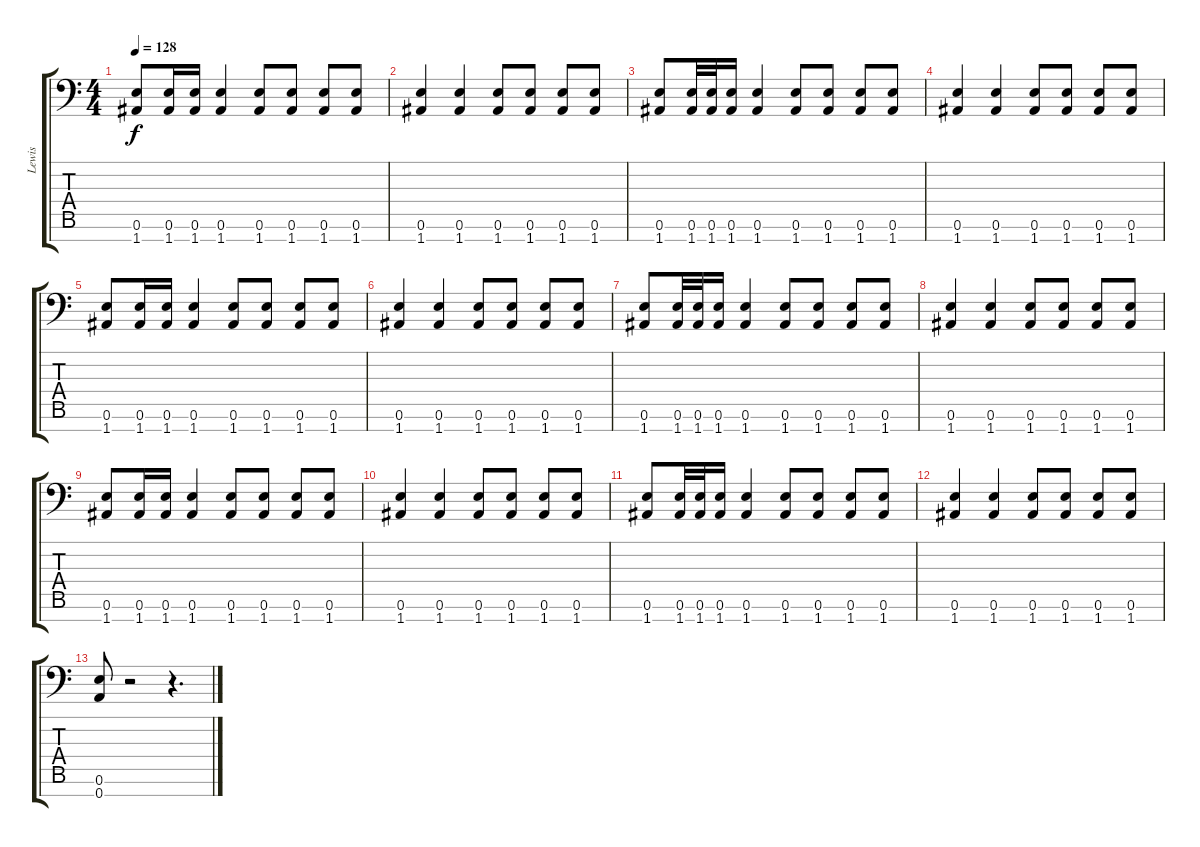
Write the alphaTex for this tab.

\track ("Lewis" "Lewis") {instrument distortionguitar}
\staff {score tabs}
\tuning (E4 B3 G3 D3 A2 E2 A1) {hide}
\ts (4 4)
\tempo 128
\clef f4
\ks c
(0.6 1.7).8{dy f} (0.6 1.7).16 (0.6 1.7).16 (0.6 1.7).4 (0.6 1.7).8 (0.6 1.7).8 (0.6 1.7).8 (0.6 1.7).8 |
(0.6 1.7).4 (0.6 1.7).4 (0.6 1.7).8 (0.6 1.7).8 (0.6 1.7).8 (0.6 1.7).8 |
(0.6 1.7).8 (0.6 1.7).32 (0.6 1.7).32 (0.6 1.7).16 (0.6 1.7).4 (0.6 1.7).8 (0.6 1.7).8 (0.6 1.7).8 (0.6 1.7).8 |
(0.6 1.7).4 (0.6 1.7).4 (0.6 1.7).8 (0.6 1.7).8 (0.6 1.7).8 (0.6 1.7).8 |
(0.6 1.7).8 (0.6 1.7).16 (0.6 1.7).16 (0.6 1.7).4 (0.6 1.7).8 (0.6 1.7).8 (0.6 1.7).8 (0.6 1.7).8 |
(0.6 1.7).4 (0.6 1.7).4 (0.6 1.7).8 (0.6 1.7).8 (0.6 1.7).8 (0.6 1.7).8 |
(0.6 1.7).8 (0.6 1.7).32 (0.6 1.7).32 (0.6 1.7).16 (0.6 1.7).4 (0.6 1.7).8 (0.6 1.7).8 (0.6 1.7).8 (0.6 1.7).8 |
(0.6 1.7).4 (0.6 1.7).4 (0.6 1.7).8 (0.6 1.7).8 (0.6 1.7).8 (0.6 1.7).8 |
(0.6 1.7).8 (0.6 1.7).16 (0.6 1.7).16 (0.6 1.7).4 (0.6 1.7).8 (0.6 1.7).8 (0.6 1.7).8 (0.6 1.7).8 |
(0.6 1.7).4 (0.6 1.7).4 (0.6 1.7).8 (0.6 1.7).8 (0.6 1.7).8 (0.6 1.7).8 |
(0.6 1.7).8 (0.6 1.7).32 (0.6 1.7).32 (0.6 1.7).16 (0.6 1.7).4 (0.6 1.7).8 (0.6 1.7).8 (0.6 1.7).8 (0.6 1.7).8 |
(0.6 1.7).4 (0.6 1.7).4 (0.6 1.7).8 (0.6 1.7).8 (0.6 1.7).8 (0.6 1.7).8 |
(0.6 0.7).8 r.2 r.4{d}
